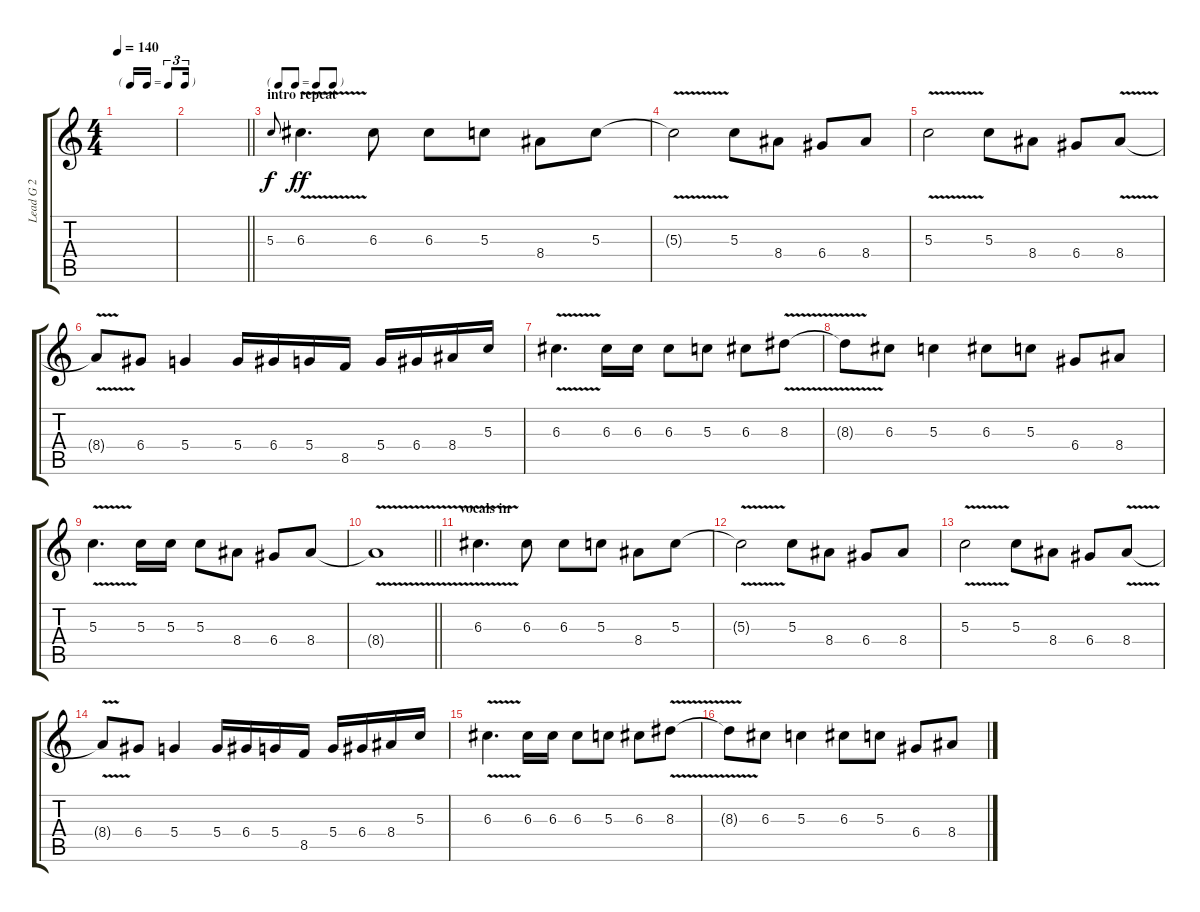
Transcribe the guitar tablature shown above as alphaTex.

\track ("Lead G 2" "Lead G 2") {instrument distortionguitar}
\staff {score tabs}
\tuning (E4 B3 G3 D3 A2 D2) {hide}
\ts (4 4)
\tf triplet16th
\tempo 140
\clef g2
\ks c
|
\barLineRight lightlight
|
\tf none
\section ("" "intro repeat")
5.3.8{gr onbeat dy f} 6.3{v}.4{d dy ff} 6.3.8 6.3.8 5.3.8 8.4.8 5.3.8 |
5.3{v t}.2 5.3.8 8.4.8 6.4.8 8.4.8 |
5.3{v}.2 5.3.8 8.4.8 6.4.8 8.4{v}.8 |
8.4{t}.8 6.4.8 5.4.4 5.4.16 6.4.16 5.4.16 8.5.16 5.4.16 6.4.16 8.4.16 5.3.16 |
6.3{v}.4{d} 6.3.16 6.3.16 6.3.8 5.3.8 6.3.8 8.3{v}.8 |
8.3{t}.8 6.3.8 5.3.4 6.3.8 5.3.8 6.4.8 8.4.8 |
5.3{v}.4{d} 5.3.16 5.3.16 5.3.8 8.4.8 6.4.8 8.4.8 |
\barLineRight lightlight
8.4{v t}.1 |
\section ("" "vocals in")
6.3{v}.4{d} 6.3.8 6.3.8 5.3.8 8.4.8 5.3.8 |
5.3{v t}.2 5.3.8 8.4.8 6.4.8 8.4.8 |
5.3{v}.2 5.3.8 8.4.8 6.4.8 8.4{v}.8 |
8.4{t}.8 6.4.8 5.4.4 5.4.16 6.4.16 5.4.16 8.5.16 5.4.16 6.4.16 8.4.16 5.3.16 |
6.3{v}.4{d} 6.3.16 6.3.16 6.3.8 5.3.8 6.3.8 8.3{v}.8 |
8.3{t}.8 6.3.8 5.3.4 6.3.8 5.3.8 6.4.8 8.4.8
